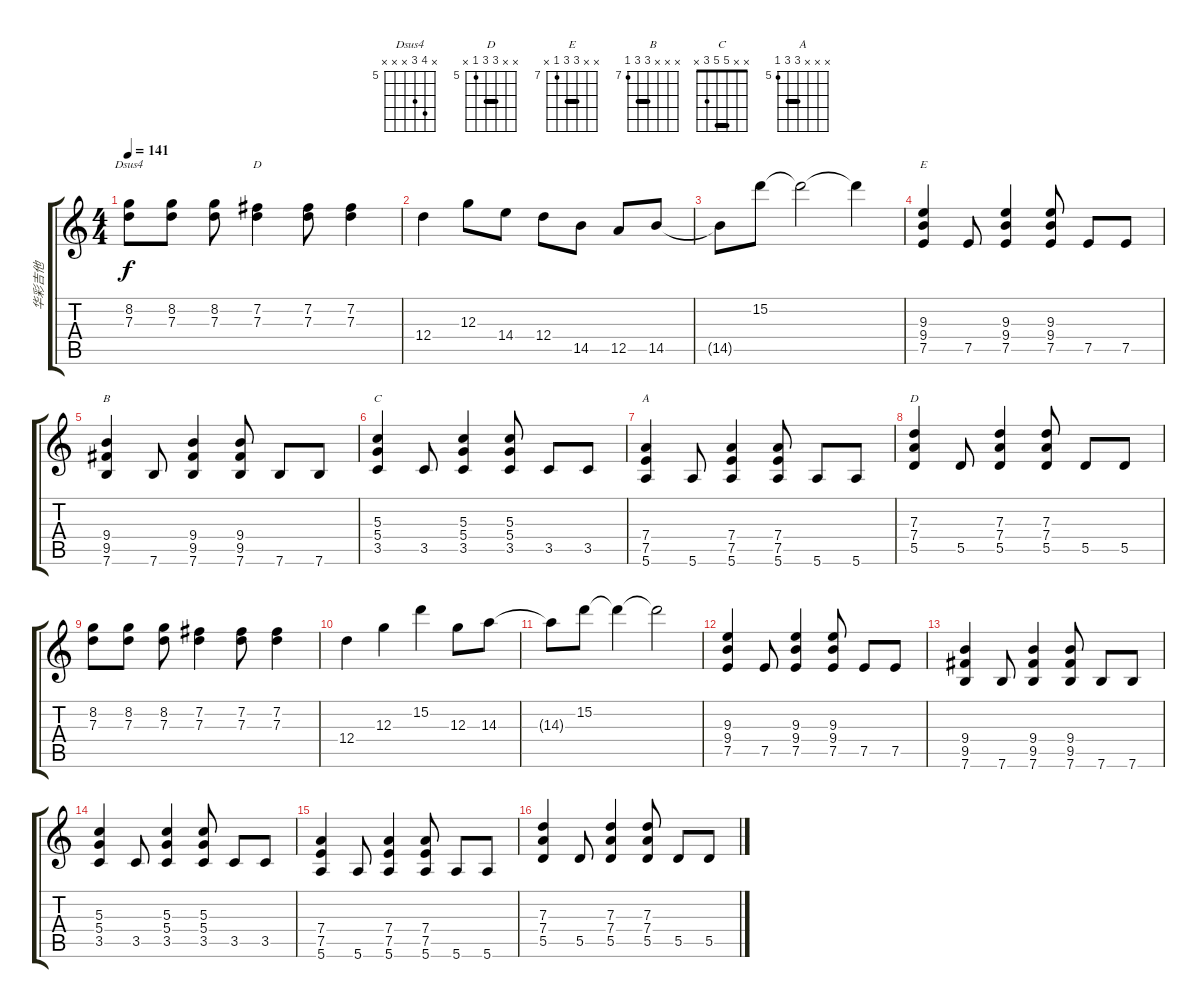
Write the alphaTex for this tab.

\track ("华彩吉他" "华彩吉他") {instrument distortionguitar}
\staff {score tabs}
\tuning (E4 B3 G3 D3 A2 E2) {hide}
\chord ("Dsus4" x 8 7 x x x) {firstfret 5}
\chord ("D" x 7 7 x x x) {firstfret 5 barre 7}
\chord ("E" x x 9 9 7 x) {firstfret 7 barre 9}
\chord ("B" x x x 9 9 7) {firstfret 7 barre 9}
\chord ("C" x x 5 5 3 x) {barre 5}
\chord ("A" x x x 7 7 5) {firstfret 5 barre 7}
\chord ("D" x x 7 7 5 x) {firstfret 5 barre 7}
\ts (4 4)
\tempo 141
\clef g2
\ks c
(8.2 7.3).8{ch "Dsus4" dy f} (8.2 7.3).8 (8.2 7.3).8 (7.2 7.3).4{ch "D"} (7.2 7.3).8 (7.2 7.3).4 |
12.4.4{volume 16} 12.3.8 14.4.8 12.4.8 14.5.8 12.5.8 14.5.8 |
14.5{t}.8 15.2.8 15.2{t}.2 15.2{t}.4 |
(9.3 9.4 7.5).4{ch "E" volume 12} 7.5.8 (9.3 9.4 7.5).4 (9.3 9.4 7.5).8 7.5.8 7.5.8 |
(9.4 9.5 7.6).4{ch "B"} 7.6.8 (9.4 9.5 7.6).4 (9.4 9.5 7.6).8 7.6.8 7.6.8 |
(5.3 5.4 3.5).4{ch "C"} 3.5.8 (5.3 5.4 3.5).4 (5.3 5.4 3.5).8 3.5.8 3.5.8 |
(7.4 7.5 5.6).4{ch "A"} 5.6.8 (7.4 7.5 5.6).4 (7.4 7.5 5.6).8 5.6.8 5.6.8 |
(7.3 7.4 5.5).4{ch "D"} 5.5.8 (7.3 7.4 5.5).4 (7.3 7.4 5.5).8 5.5.8 5.5.8 |
(8.2 7.3).8 (8.2 7.3).8 (8.2 7.3).8 (7.2 7.3).4 (7.2 7.3).8 (7.2 7.3).4 |
12.4.4{volume 16} 12.3.4 15.2.4 12.3.8 14.3.8 |
14.3{t}.8 15.2.8 15.2{t}.4 15.2{t}.2 |
(9.3 9.4 7.5).4 7.5.8 (9.3 9.4 7.5).4 (9.3 9.4 7.5).8 7.5.8 7.5.8 |
(9.4 9.5 7.6).4 7.6.8 (9.4 9.5 7.6).4 (9.4 9.5 7.6).8 7.6.8 7.6.8 |
(5.3 5.4 3.5).4 3.5.8 (5.3 5.4 3.5).4 (5.3 5.4 3.5).8 3.5.8 3.5.8 |
(7.4 7.5 5.6).4 5.6.8 (7.4 7.5 5.6).4 (7.4 7.5 5.6).8 5.6.8 5.6.8 |
(7.3 7.4 5.5).4 5.5.8 (7.3 7.4 5.5).4 (7.3 7.4 5.5).8 5.5.8 5.5.8
